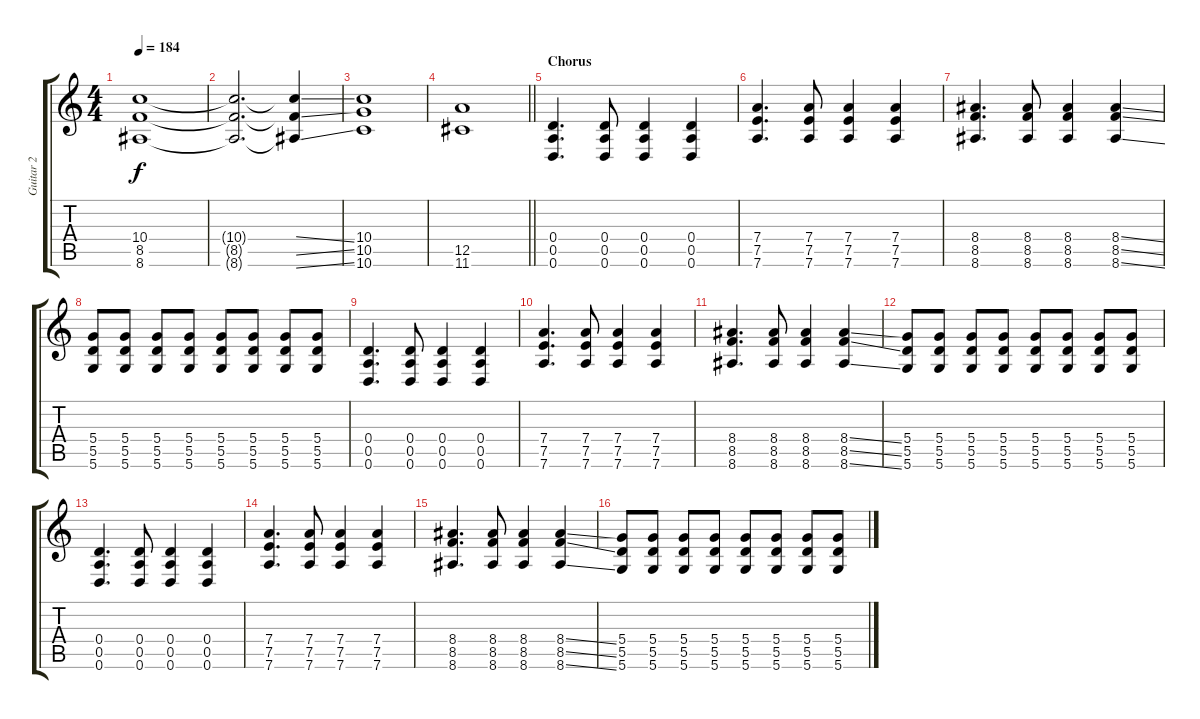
\track ("Guitar 2" "Guitar 2") {instrument distortionguitar}
\staff {score tabs}
\tuning (E4 B3 G3 D3 A2 D2) {hide}
\ts (4 4)
\tempo 184
\clef g2
\ks c
(10.4 8.5 8.6).1{dy f} |
(10.4{t} 8.5{t} 8.6{t}).2{d} (10.4{ss t} 8.5{ss t} 8.6{ss t}).4 |
(10.4 10.5 10.6).1 |
\barLineRight lightlight
(12.5 11.6).1 |
\section ("" "Chorus")
(0.4 0.5 0.6).4{d} (0.4 0.5 0.6).8 (0.4 0.5 0.6).4 (0.4 0.5 0.6).4 |
(7.4 7.5 7.6).4{d} (7.4 7.5 7.6).8 (7.4 7.5 7.6).4 (7.4 7.5 7.6).4 |
(8.4 8.5 8.6).4{d} (8.4 8.5 8.6).8 (8.4 8.5 8.6).4 (8.4{ss} 8.5{ss} 8.6{ss}).4 |
(5.4 5.5 5.6).8 (5.4 5.5 5.6).8 (5.4 5.5 5.6).8 (5.4 5.5 5.6).8 (5.4 5.5 5.6).8 (5.4 5.5 5.6).8 (5.4 5.5 5.6).8 (5.4 5.5 5.6).8 |
(0.4 0.5 0.6).4{d} (0.4 0.5 0.6).8 (0.4 0.5 0.6).4 (0.4 0.5 0.6).4 |
(7.4 7.5 7.6).4{d} (7.4 7.5 7.6).8 (7.4 7.5 7.6).4 (7.4 7.5 7.6).4 |
(8.4 8.5 8.6).4{d} (8.4 8.5 8.6).8 (8.4 8.5 8.6).4 (8.4{ss} 8.5{ss} 8.6{ss}).4 |
(5.4 5.5 5.6).8 (5.4 5.5 5.6).8 (5.4 5.5 5.6).8 (5.4 5.5 5.6).8 (5.4 5.5 5.6).8 (5.4 5.5 5.6).8 (5.4 5.5 5.6).8 (5.4 5.5 5.6).8 |
(0.4 0.5 0.6).4{d} (0.4 0.5 0.6).8 (0.4 0.5 0.6).4 (0.4 0.5 0.6).4 |
(7.4 7.5 7.6).4{d} (7.4 7.5 7.6).8 (7.4 7.5 7.6).4 (7.4 7.5 7.6).4 |
(8.4 8.5 8.6).4{d} (8.4 8.5 8.6).8 (8.4 8.5 8.6).4 (8.4{ss} 8.5{ss} 8.6{ss}).4 |
(5.4 5.5 5.6).8 (5.4 5.5 5.6).8 (5.4 5.5 5.6).8 (5.4 5.5 5.6).8 (5.4 5.5 5.6).8 (5.4 5.5 5.6).8 (5.4 5.5 5.6).8 (5.4 5.5 5.6).8
